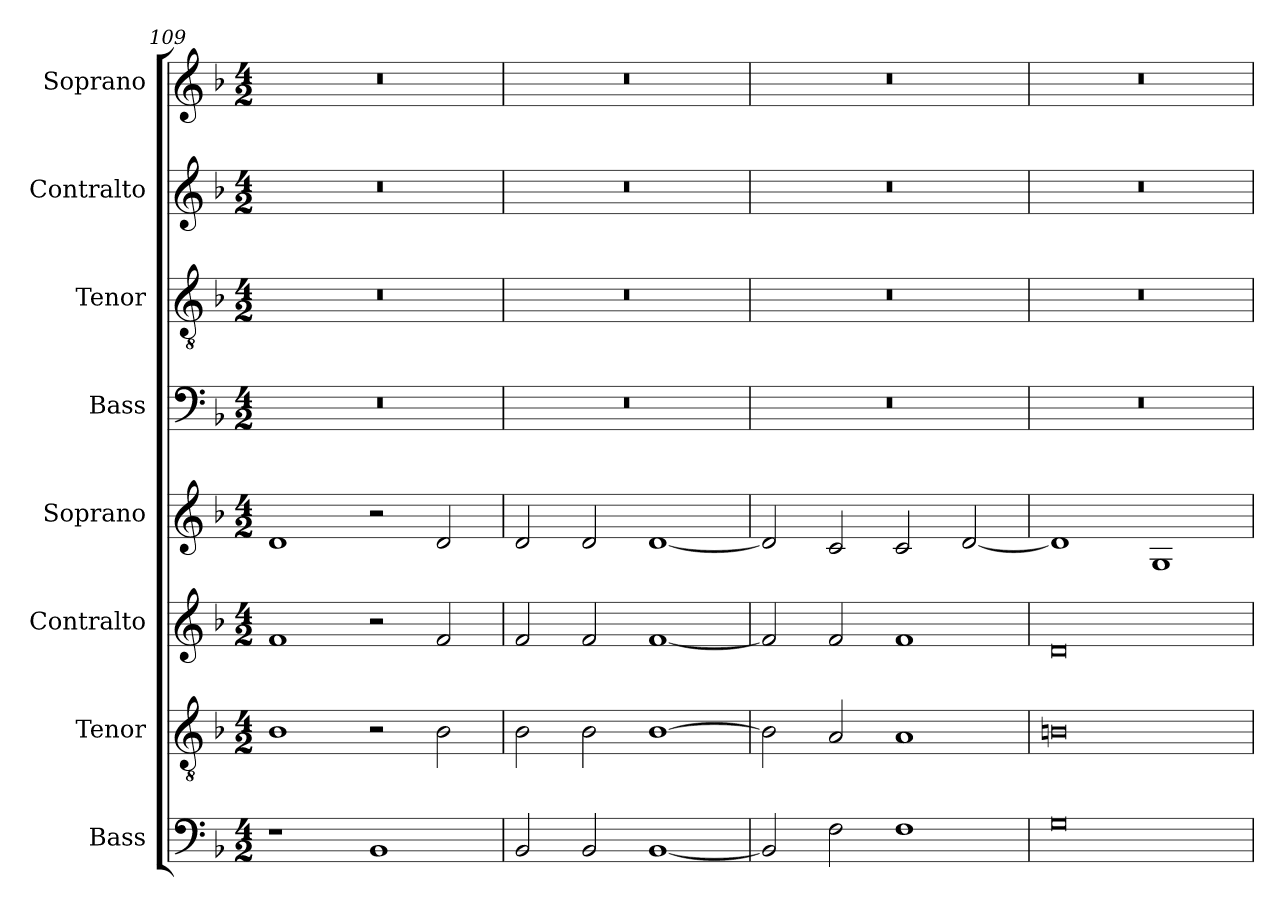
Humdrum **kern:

**kern	**kern	**kern	**kern	**kern	**kern	**kern	**kern
*part8	*part7	*part6	*part5	*part4	*part3	*part2	*part1
*staff8	*staff7	*staff6	*staff5	*staff4	*staff3	*staff2	*staff1
*I"Bass	*I"Tenor	*I"Contralto	*I"Soprano	*I"Bass	*I"Tenor	*I"Contralto	*I"Soprano
*I'B	*I'T	*	*I'S	*I'B	*I'T	*	*I'S
*clefF4	*clefGv2	*clefG2	*clefG2	*clefF4	*clefGv2	*clefG2	*clefG2
*k[b-]	*k[b-]	*k[b-]	*k[b-]	*k[b-]	*k[b-]	*k[b-]	*k[b-]
*F:ion	*F:ion	*F:ion	*F:ion	*F:ion	*F:ion	*F:ion	*F:ion
*M4/2	*M4/2	*M4/2	*M4/2	*M4/2	*M4/2	*M4/2	*M4/2
=109	=109	=109	=109	=109	=109	=109	=109
1r	1B-	1f	1d	0r	0r	0r	0r
1BB-	2r	2r	2r	.	.	.	.
.	2B-	2f	2d	.	.	.	.
=110	=110	=110	=110	=110	=110	=110	=110
2BB-	2B-	2f	2d	0r	0r	0r	0r
2BB-	2B-	2f	2d	.	.	.	.
[1BB-	[1B-	[1f	[1d	.	.	.	.
=111	=111	=111	=111	=111	=111	=111	=111
2BB-]	2B-]	2f]	2d]	0r	0r	0r	0r
2F	2A	2f	2c	.	.	.	.
1F	1A	1f	2c	.	.	.	.
.	.	.	[2d	.	.	.	.
=112	=112	=112	=112	=112	=112	=112	=112
0G	0Bn	0d	1d]	0r	0r	0r	0r
.	.	.	1G	.	.	.	.
=	=	=	=	=	=	=	=
*-	*-	*-	*-	*-	*-	*-	*-
